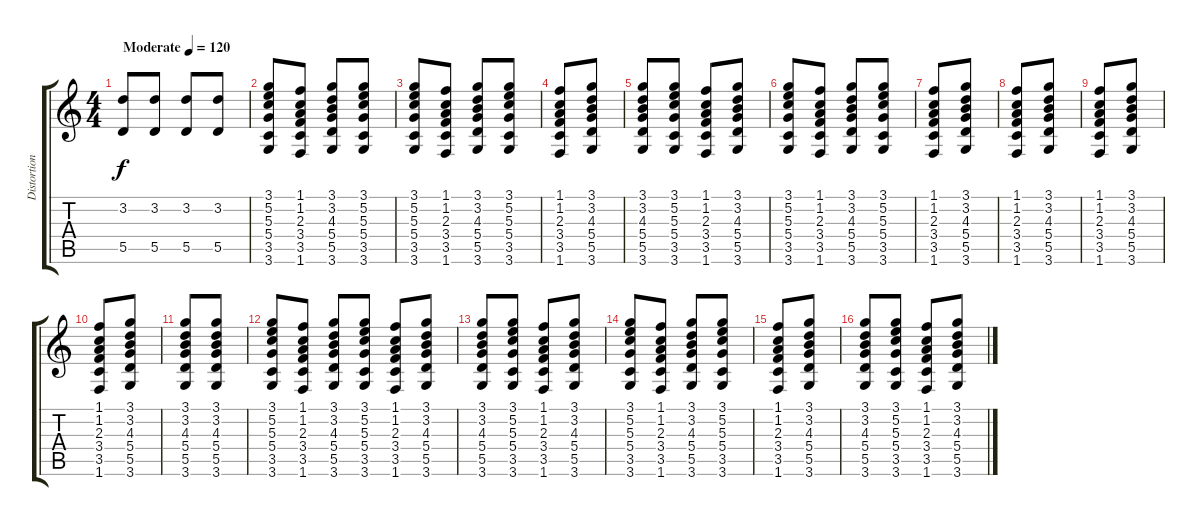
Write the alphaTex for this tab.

\track ("Distortion Guitar" "Distortion") {instrument acousticguitarnylon}
\staff {score tabs}
\tuning (E4 B3 G3 D3 A2 E2) {hide}
\ts (4 4)
\tempo (120 "Moderate")
\clef g2
\ks c
(3.2 5.5).8{dy f instrument acousticguitarnylon} (3.2 5.5).8 (3.2 5.5).8 (3.2 5.5).8 |
(3.1 5.2 5.3 5.4 3.5 3.6).8 (1.1 1.2 2.3 3.4 3.5 1.6).8 (3.1 3.2 4.3 5.4 5.5 3.6).8 (3.1 5.2 5.3 5.4 3.5 3.6).8 |
(3.1 5.2 5.3 5.4 3.5 3.6).8 (1.1 1.2 2.3 3.4 3.5 1.6).8 (3.1 3.2 4.3 5.4 5.5 3.6).8 (3.1 5.2 5.3 5.4 3.5 3.6).8 |
(1.1 1.2 2.3 3.4 3.5 1.6).8 (3.1 3.2 4.3 5.4 5.5 3.6).8 |
(3.1 3.2 4.3 5.4 5.5 3.6).8 (3.1 5.2 5.3 5.4 3.5 3.6).8 (1.1 1.2 2.3 3.4 3.5 1.6).8 (3.1 3.2 4.3 5.4 5.5 3.6).8 |
(3.1 5.2 5.3 5.4 3.5 3.6).8 (1.1 1.2 2.3 3.4 3.5 1.6).8 (3.1 3.2 4.3 5.4 5.5 3.6).8 (3.1 5.2 5.3 5.4 3.5 3.6).8 |
(1.1 1.2 2.3 3.4 3.5 1.6).8 (3.1 3.2 4.3 5.4 5.5 3.6).8 |
(1.1 1.2 2.3 3.4 3.5 1.6).8 (3.1 3.2 4.3 5.4 5.5 3.6).8 |
(1.1 1.2 2.3 3.4 3.5 1.6).8 (3.1 3.2 4.3 5.4 5.5 3.6).8 |
(1.1 1.2 2.3 3.4 3.5 1.6).8 (3.1 3.2 4.3 5.4 5.5 3.6).8 |
(3.1 3.2 4.3 5.4 5.5 3.6).8 (3.1 3.2 4.3 5.4 5.5 3.6).8 |
(3.1 5.2 5.3 5.4 3.5 3.6).8 (1.1 1.2 2.3 3.4 3.5 1.6).8 (3.1 3.2 4.3 5.4 5.5 3.6).8 (3.1 5.2 5.3 5.4 3.5 3.6).8 (1.1 1.2 2.3 3.4 3.5 1.6).8 (3.1 3.2 4.3 5.4 5.5 3.6).8 |
(3.1 3.2 4.3 5.4 5.5 3.6).8 (3.1 5.2 5.3 5.4 3.5 3.6).8 (1.1 1.2 2.3 3.4 3.5 1.6).8 (3.1 3.2 4.3 5.4 5.5 3.6).8 |
(3.1 5.2 5.3 5.4 3.5 3.6).8 (1.1 1.2 2.3 3.4 3.5 1.6).8 (3.1 3.2 4.3 5.4 5.5 3.6).8 (3.1 5.2 5.3 5.4 3.5 3.6).8 |
(1.1 1.2 2.3 3.4 3.5 1.6).8 (3.1 3.2 4.3 5.4 5.5 3.6).8 |
(3.1 3.2 4.3 5.4 5.5 3.6).8 (3.1 5.2 5.3 5.4 3.5 3.6).8 (1.1 1.2 2.3 3.4 3.5 1.6).8 (3.1 3.2 4.3 5.4 5.5 3.6).8
